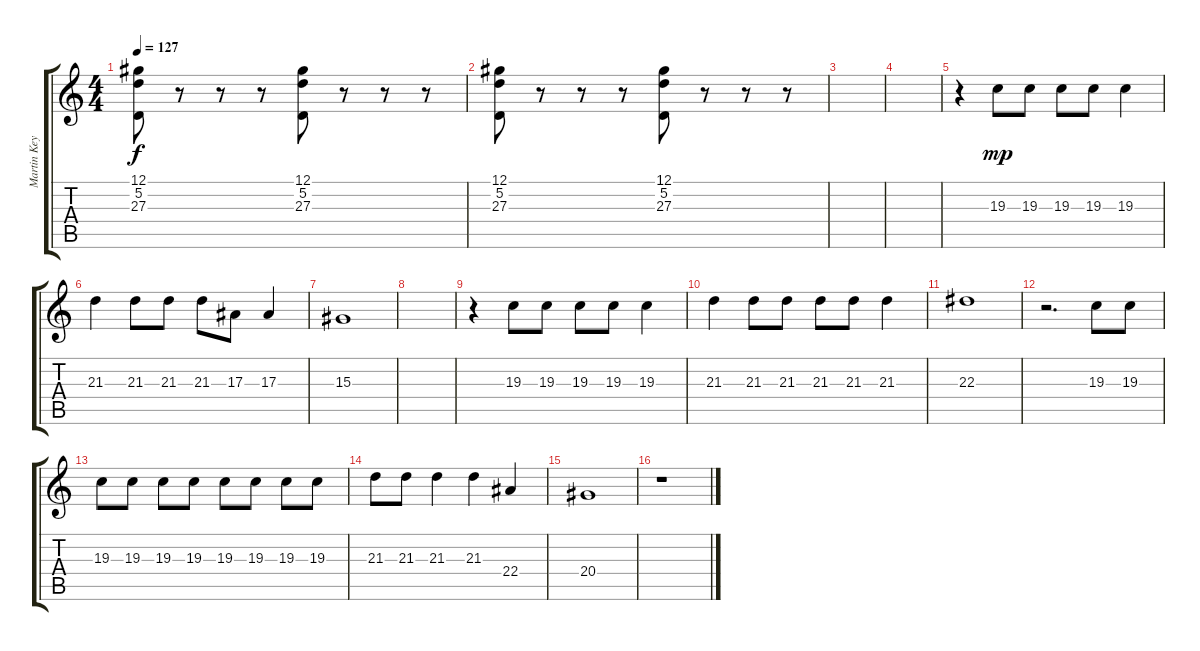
\track ("Martin Keyboard1" "Martin Key") {instrument fx7echoes}
\staff {score tabs}
\tuning (D4 A3 F3 C3 G2 D2) {hide}
\ts (4 4)
\tempo 127
\clef g2
\ks c
(12.1 5.2 27.3).8{dy f instrument pad4choir} r.8 r.8 r.8 (12.1 5.2 27.3).8 r.8 r.8 r.8 |
(12.1 5.2 27.3).8{instrument pad4choir} r.8 r.8 r.8 (12.1 5.2 27.3).8 r.8 r.8 r.8 |
|
|
r.4 19.3.8{dy mp} 19.3.8 19.3.8 19.3.8 19.3.4 |
21.3.4 21.3.8 21.3.8 21.3.8 17.3.8 17.3.4 |
15.3.1 |
|
r.4 19.3.8 19.3.8 19.3.8 19.3.8 19.3.4 |
21.3.4 21.3.8 21.3.8 21.3.8 21.3.8 21.3.4 |
22.3.1 |
r.2{d} 19.3.8 19.3.8 |
19.3.8 19.3.8 19.3.8 19.3.8 19.3.8 19.3.8 19.3.8 19.3.8 |
21.3.8 21.3.8 21.3.4 21.3.4 22.4.4 |
20.4.1 |
r.1
